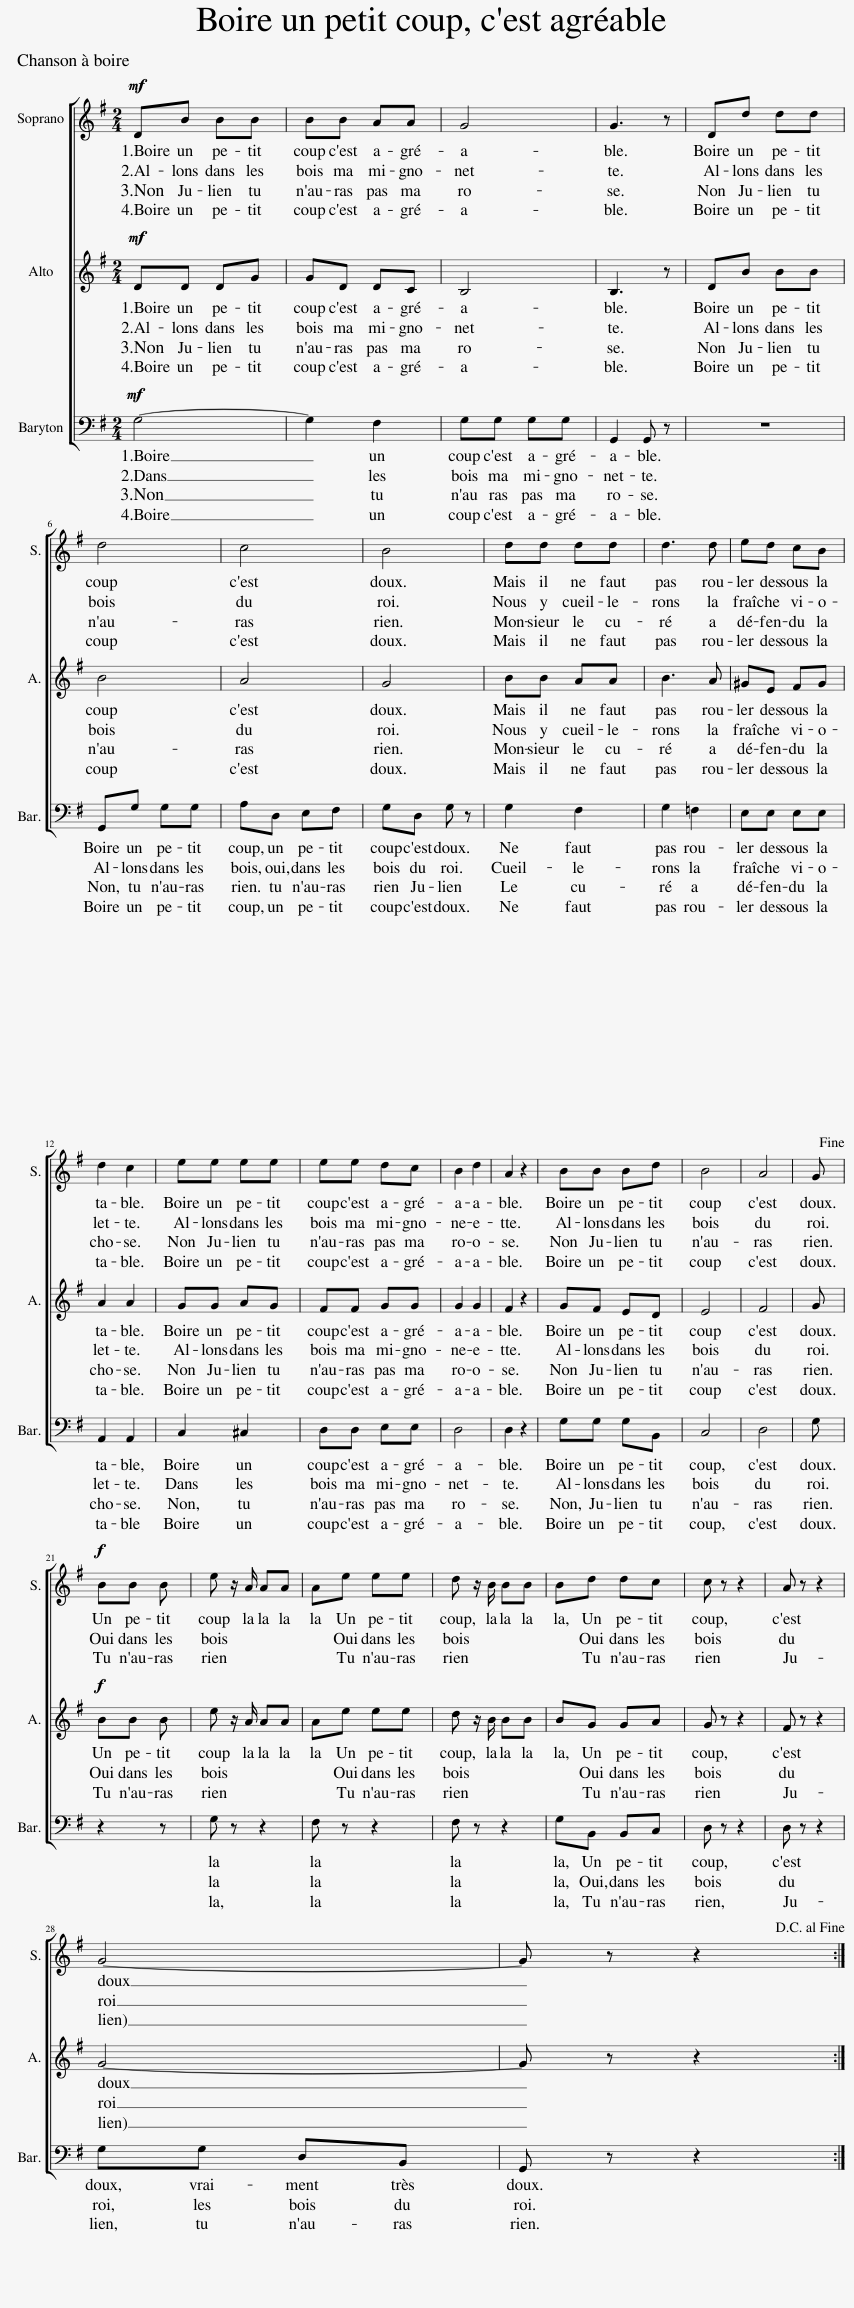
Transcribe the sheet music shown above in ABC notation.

X:1
%%score [ 1 2 3 ]
L:1/8
M:2/4
I:linebreak $
K:G
V:1 treble
V:2 treble
V:3 bass
V:1
!mf! DB BB | BB AA | G4 | G3 z | Dd dd |$ %5
 d4 | c4 | B4 | dd dd | d3 d | %10
 ed cB |$ d2 c2 | ee ee | ee dc | B2 d2 | %15
 A2 z2 | BB Bd | B4 | A4 | G!fine! |$ %20
!f! BB B | e z/ A/ AA | Ae ee | d z/ B/ BB | Bd dc | %25
 c z z2 | A z z2 |$ G4- | G z z2!D.C.! :| %29
V:2
!mf! DD DG | GD DC | B,4 | B,3 z | DB BB |$ %5
 B4 | A4 | G4 | BB AA | B3 A | %10
 ^GE FG |$ A2 A2 | GG AG | FF GG | G2 G2 | %15
 F2 z2 | GF ED | E4 | F4 | G |$ %20
!f! BB B | e z/ A/ AA | Ae ee | d z/ B/ BB | BG GA | %25
 G z z2 | F z z2 |$ G4- | G z z2 :| %29
V:3
!mf! G,4- | G,2 F,2 | G,G, G,G, | G,,2 G,, z | z4 |$ %5
 G,,G, G,G, | A,D, E,F, | G,D, G, z | G,2 F,2 | G,2 =F,2 | %10
 E,E, E,E, |$ A,,2 A,,2 | C,2 ^C,2 | D,D, E,E, | D,4 | %15
 D,2 z2 | G,G, G,B,, | C,4 | D,4 | G, |$ %20
 z2 z | G, z z2 | F, z z2 | F, z z2 | G,B,, B,,C, | %25
 D, z z2 | D, z z2 |$ G,G, D,B,, | G,, z z2 :| %29
